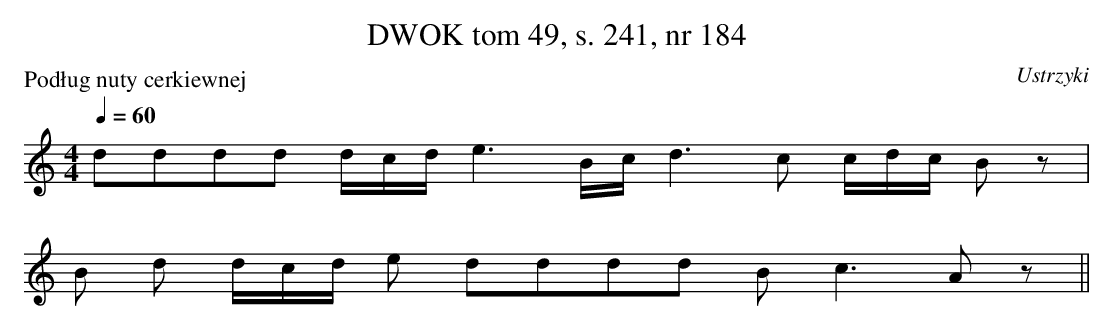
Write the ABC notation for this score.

X:1
T: DWOK tom 49, s. 241, nr 184
O:Ustrzyki
L:1/8
Q:1/4=60
M:4/4
P:Podług nuty cerkiewnej
K:C
dddd d/2c/2d/2e3 B/2c/2d3c c/2d/2c/2 B z|
B d d/2c/2d/2 e dddd B c3 A z||
